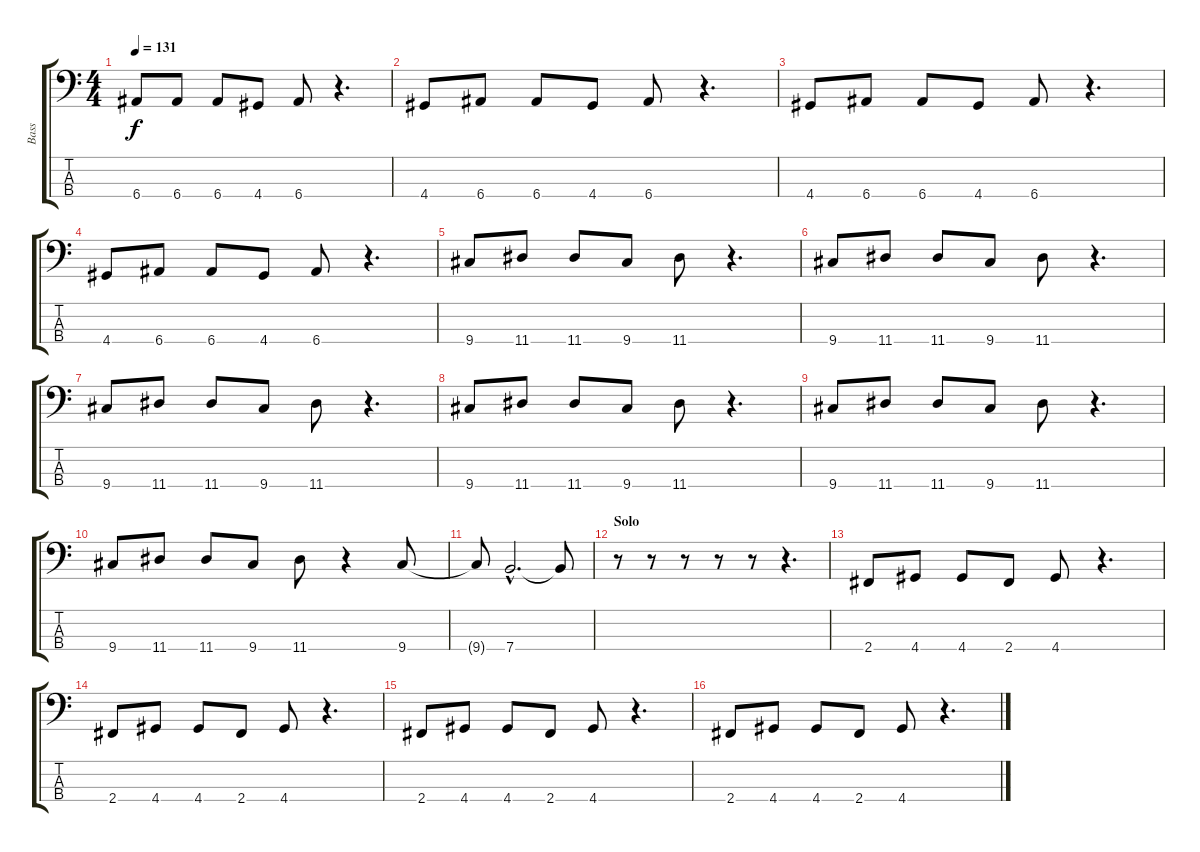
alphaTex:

\track ("Bass" "Bass") {instrument electricbasspick}
\staff {score tabs}
\tuning (G2 D2 A1 E1) {hide}
\ts (4 4)
\tempo 131
\clef f4
\ks c
6.4.8{dy f} 6.4.8 6.4.8 4.4.8 6.4.8 r.4{d} |
4.4.8 6.4.8 6.4.8 4.4.8 6.4.8 r.4{d} |
4.4.8 6.4.8 6.4.8 4.4.8 6.4.8 r.4{d} |
4.4.8 6.4.8 6.4.8 4.4.8 6.4.8 r.4{d} |
9.4.8 11.4.8 11.4.8 9.4.8 11.4.8 r.4{d} |
9.4.8 11.4.8 11.4.8 9.4.8 11.4.8 r.4{d} |
9.4.8 11.4.8 11.4.8 9.4.8 11.4.8 r.4{d} |
9.4.8 11.4.8 11.4.8 9.4.8 11.4.8 r.4{d} |
9.4.8 11.4.8 11.4.8 9.4.8 11.4.8 r.4{d} |
9.4.8 11.4.8 11.4.8 9.4.8 11.4.8 r.4 9.4.8 |
9.4{t}.8 7.4{hac}.2{d} 7.4{t}.8 |
\section ("" "Solo")
r.8 r.8 r.8 r.8 r.8 r.4{d} |
2.4.8 4.4.8 4.4.8 2.4.8 4.4.8 r.4{d} |
2.4.8 4.4.8 4.4.8 2.4.8 4.4.8 r.4{d} |
2.4.8 4.4.8 4.4.8 2.4.8 4.4.8 r.4{d} |
2.4.8 4.4.8 4.4.8 2.4.8 4.4.8 r.4{d}
